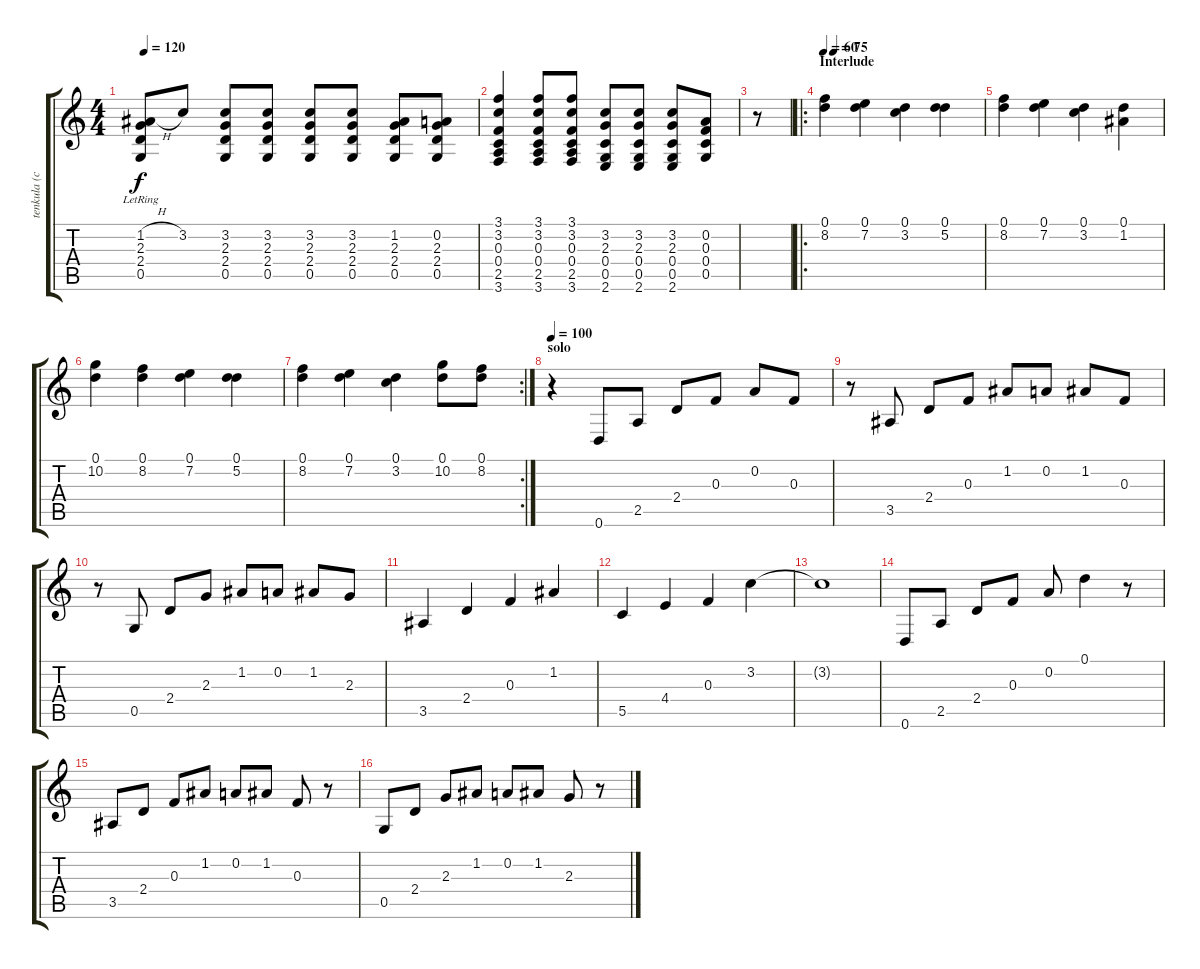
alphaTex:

\track ("tenkula (clean)" "tenkula (c") {instrument acousticguitarsteel}
\staff {score tabs}
\tuning (D4 A3 F3 C3 G2 D2) {hide}
\ts (4 4)
\tempo 120
\clef g2
\ks c
(1.2{h} 2.3{lr} 2.4{lr} 0.5{lr}).8{dy f} 3.2.8 (3.2 2.3 2.4 0.5).8 (3.2 2.3 2.4 0.5).8 (3.2 2.3 2.4 0.5).8 (3.2 2.3 2.4 0.5).8 (1.2 2.3 2.4 0.5).8 (0.2 2.3 2.4 0.5).8 |
(3.1 3.2 0.3 0.4 2.5 3.6).4 (3.1 3.2 0.3 0.4 2.5 3.6).8 (3.1 3.2 0.3 0.4 2.5 3.6).8 (3.2 2.3 0.4 0.5 2.6).8 (3.2 2.3 0.4 0.5 2.6).8 (3.2 2.3 0.4 0.5 2.6).8 (0.2 0.3 0.4 0.5).8 |
r.8 |
\ro
\section ("" "Interlude")
\tempo 60
\tempo (75 0.0625)
(0.1 8.2).4 (0.1 7.2).4 (0.1 3.2).4 (0.1 5.2).4 |
(0.1 8.2).4 (0.1 7.2).4 (0.1 3.2).4 (0.1 1.2).4 |
(0.1 10.2).4 (0.1 8.2).4 (0.1 7.2).4 (0.1 5.2).4 |
\rc 2
(0.1 8.2).4 (0.1 7.2).4 (0.1 3.2).4 (0.1 10.2).8 (0.1 8.2).8 |
\section ("" "solo")
\tempo 100
r.4 0.6.8 2.5.8 2.4.8 0.3.8 0.2.8 0.3.8 |
r.8 3.5.8 2.4.8 0.3.8 1.2.8 0.2.8 1.2.8 0.3.8 |
r.8 0.5.8 2.4.8 2.3.8 1.2.8 0.2.8 1.2.8 2.3.8 |
3.5.4 2.4.4 0.3.4 1.2.4 |
5.5.4 4.4.4 0.3.4 3.2.4 |
3.2{t}.1 |
0.6.8 2.5.8 2.4.8 0.3.8 0.2.8 0.1.4 r.8 |
3.5.8 2.4.8 0.3.8 1.2.8 0.2.8 1.2.8 0.3.8 r.8 |
0.5.8 2.4.8 2.3.8 1.2.8 0.2.8 1.2.8 2.3.8 r.8
